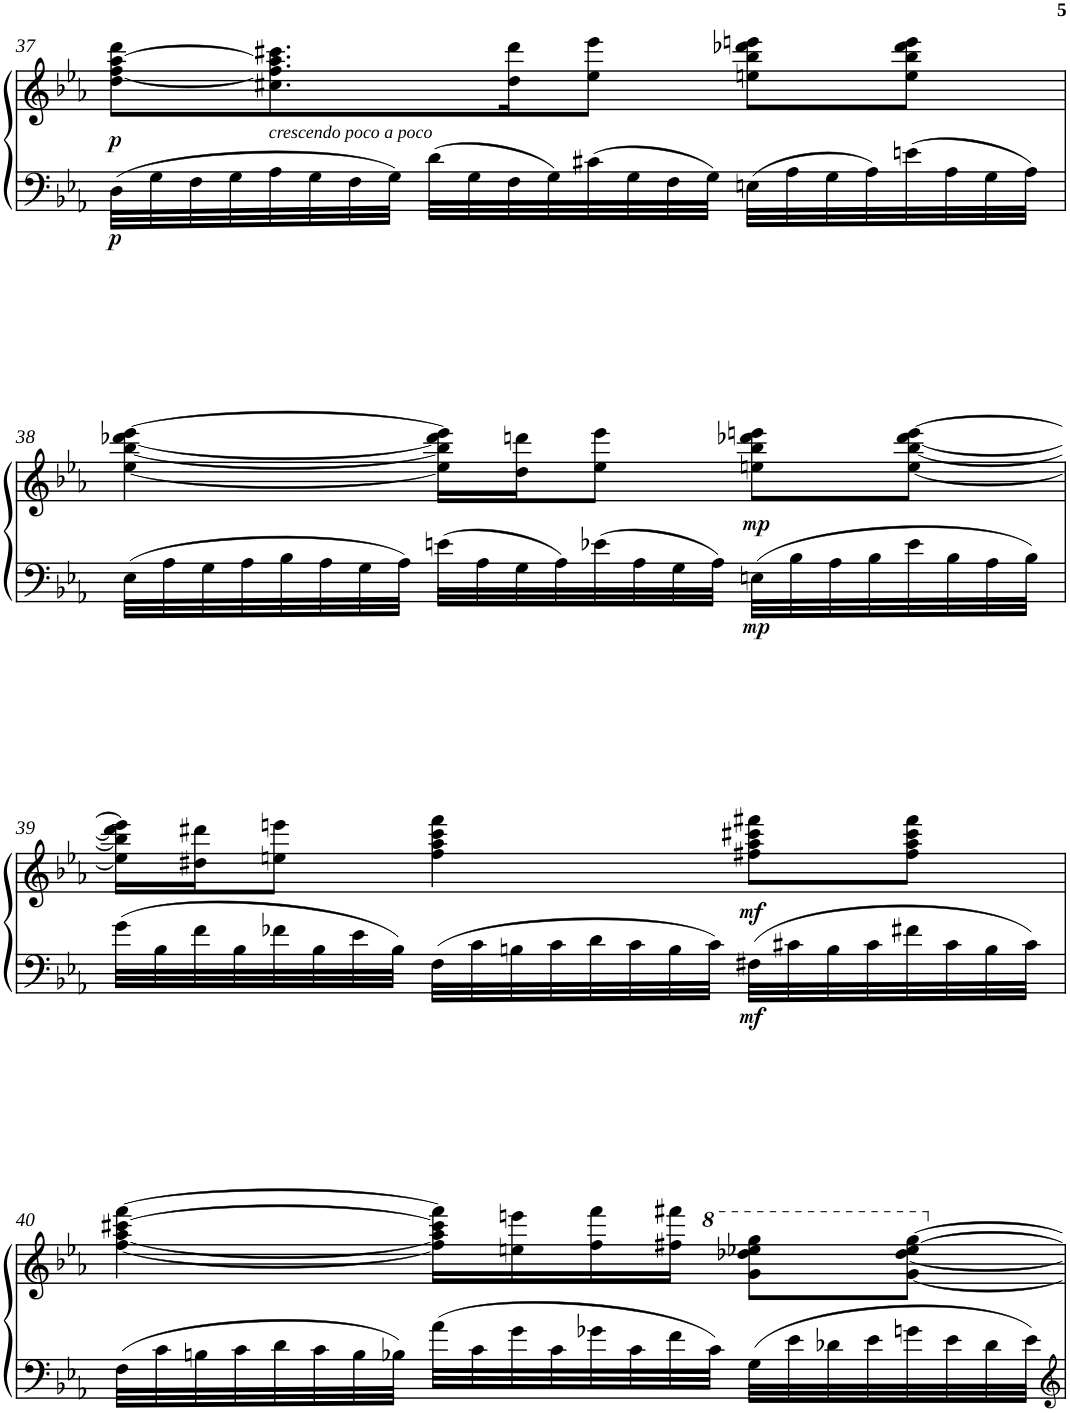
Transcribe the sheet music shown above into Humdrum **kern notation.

**kern	**kern	**dynam
*part1	*part1	*part1
*staff2	*staff1	*staff1/2
*I"Piano	*	*
*I'Pno	*	*
!!LO:PB:g=z
*clefF4	*clefG2	*
*k[b-e-a-]	*k[b-e-a-]	*
*c:	*c:	*
*M3/4	*M3/4	*
=37	=37	=37
!	!	!LO:DY:b=2
!	!	!LO:DY:n=1:b
32D\LLL	8dd\ [8ff\ [8aa-\ 8ddd\L	p p
32G\	.	.
32F\	.	.
32G\	.	.
!	!LO:TX:b:i:t=crescendo poco a poco	!
32A-\	8.cc#X\ 8.ff\] 8.aa-\] 8.ccc#X\	.
32G\	.	.
32F\	.	.
32G\JJJ	.	.
32d\LLL	.	.
32G\	.	.
32F\	16dd\ 16ddd\K	.
32G\	.	.
32c#X\	8ee-\ 8eee-\J	.
32G\	.	.
32F\	.	.
32G\JJJ	.	.
32En\LLL	8een\ 8bb-\ 8ddd-X\ 8eeen\L	.
32A-\	.	.
32G\	.	.
32A-\	.	.
32en\	8ee\ 8bb-\ 8ddd-\ 8eee\J	.
32A-\	.	.
32G\	.	.
32A-\JJJ	.	.
!!LO:LB:g=z
=38	=38	=38
32E-\LLL	[4ee-\ [4bb-\ [4ddd-X\ [4eee-\	.
32A-\	.	.
32G\	.	.
32A-\	.	.
32B-\	.	.
32A-\	.	.
32G\	.	.
32A-\JJJ	.	.
32en\LLL	16ee-\] 16bb-\] 16ddd-\] 16eee-\]LL	.
32A-\	.	.
32G\	16dd\ 16dddn\J	.
32A-\	.	.
32e-X\	8ee-\ 8eee-\J	.
32A-\	.	.
32G\	.	.
32A-\JJJ	.	.
!	!	!LO:DY:b=2
!	!	!LO:DY:n=1:b
32En\LLL	8een\ 8bb-\ 8ddd-X\ 8eeen\L	mp mp
32B-\	.	.
32A-\	.	.
32B-\	.	.
32e-\	[8ee\ [8bb-\ [8ddd-\ [8eee\J	.
32B-\	.	.
32A-\	.	.
32B-\JJJ	.	.
!!LO:LB:g=z
=39	=39	=39
32g\LLL	16ee\] 16bb-\] 16ddd-\] 16eee\]LL	.
32B-\	.	.
32f\	16dd#X\ 16ddd#X\J	.
32B-\	.	.
32f-X\	8een\ 8eeen\J	.
32B-\	.	.
32e-\	.	.
32B-\JJJ	.	.
32F\LLL	4ff\ 4aa-\ 4ccc\ 4fff\	.
32c\	.	.
32Bn\	.	.
32c\	.	.
32d\	.	.
32c\	.	.
32B\	.	.
32c\JJJ	.	.
!	!	!LO:DY:b=2
!	!	!LO:DY:n=1:b
32F#X\LLL	8ff#X\ 8aa-\ 8ccc#X\ 8fff#X\L	mf mf
32c#X\	.	.
32B\	.	.
32c#\	.	.
32f#X\	8ff#\ 8aa-\ 8ccc#\ 8fff#\J	.
32c#\	.	.
32B\	.	.
32c#\JJJ	.	.
!!LO:LB:g=z
=40	=40	=40
32F\LLL	[4ff\ [4aa-\ [4ccc#X\ [4fff\	.
32c\	.	.
32Bn\	.	.
32c\	.	.
32d\	.	.
32c\	.	.
32B\	.	.
32B-X\JJJ	.	.
32a-\LLL	16ff\] 16aa-\] 16ccc#\] 16fff\]LL	.
32c\	.	.
32g\	16een\ 16eeen\	.
32c\	.	.
32g-X\	16ff\ 16fff\	.
32c\	.	.
32f\	16ff#X\ 16fff#X\JJ	.
32c\JJJ	.	.
*	*8va	*
32G\LLL	8gg\ 8ddd-X\ 8eee-X\ 8ggg\L	.
32e-\	.	.
32d-X\	.	.
32e-\	.	.
32gn\	[8gg\ [8ddd-\ [8eee-\ [8ggg\J	.
32e-\	.	.
32d-\	.	.
32e-\JJJ	.	.
*	*X8va	*
=	=	=
*-	*-	*-
